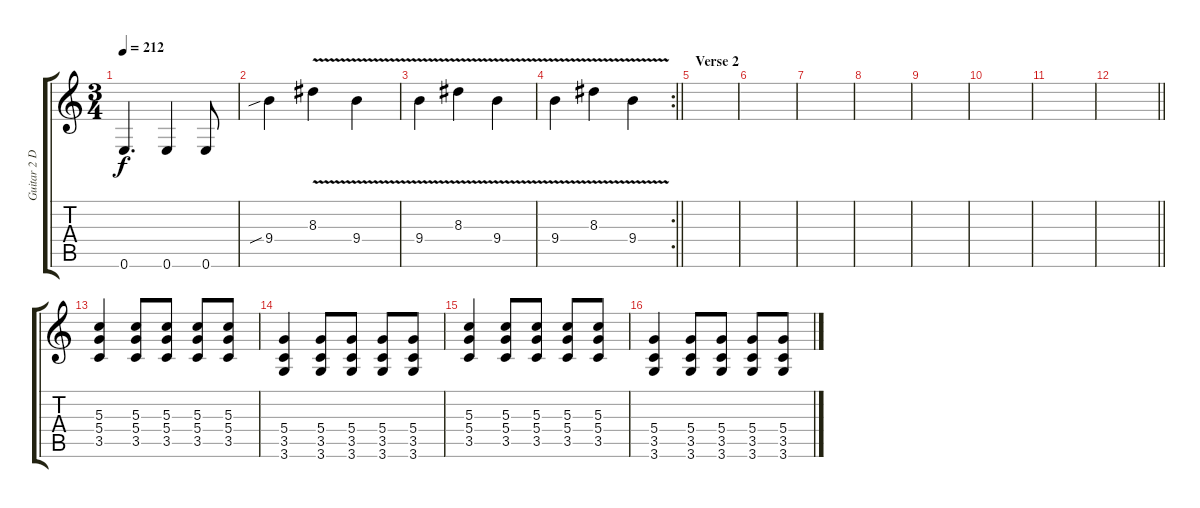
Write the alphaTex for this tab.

\track ("Guitar 2 D" "Guitar 2 D") {instrument overdrivenguitar}
\staff {score tabs}
\tuning (E4 B3 G3 D3 A2 E2) {hide}
\ts (3 4)
\tempo 212
\clef g2
\ks c
0.6.4{d dy f} 0.6.4 0.6.8 |
9.4{sib}.4 8.3{v}.4 9.4{v}.4 |
9.4{v}.4 8.3{v}.4 9.4{v}.4 |
\rc 2
\barLineRight lightlight
9.4{v}.4 8.3{v}.4 9.4{v}.4 |
\section ("" "Verse 2")
|
|
|
|
|
|
|
\barLineRight lightlight
|
(5.3 5.4 3.5).4 (5.3 5.4 3.5).8 (5.3 5.4 3.5).8 (5.3 5.4 3.5).8 (5.3 5.4 3.5).8 |
(5.4 3.5 3.6).4 (5.4 3.5 3.6).8 (5.4 3.5 3.6).8 (5.4 3.5 3.6).8 (5.4 3.5 3.6).8 |
(5.3 5.4 3.5).4 (5.3 5.4 3.5).8 (5.3 5.4 3.5).8 (5.3 5.4 3.5).8 (5.3 5.4 3.5).8 |
(5.4 3.5 3.6).4 (5.4 3.5 3.6).8 (5.4 3.5 3.6).8 (5.4 3.5 3.6).8 (5.4 3.5 3.6).8
